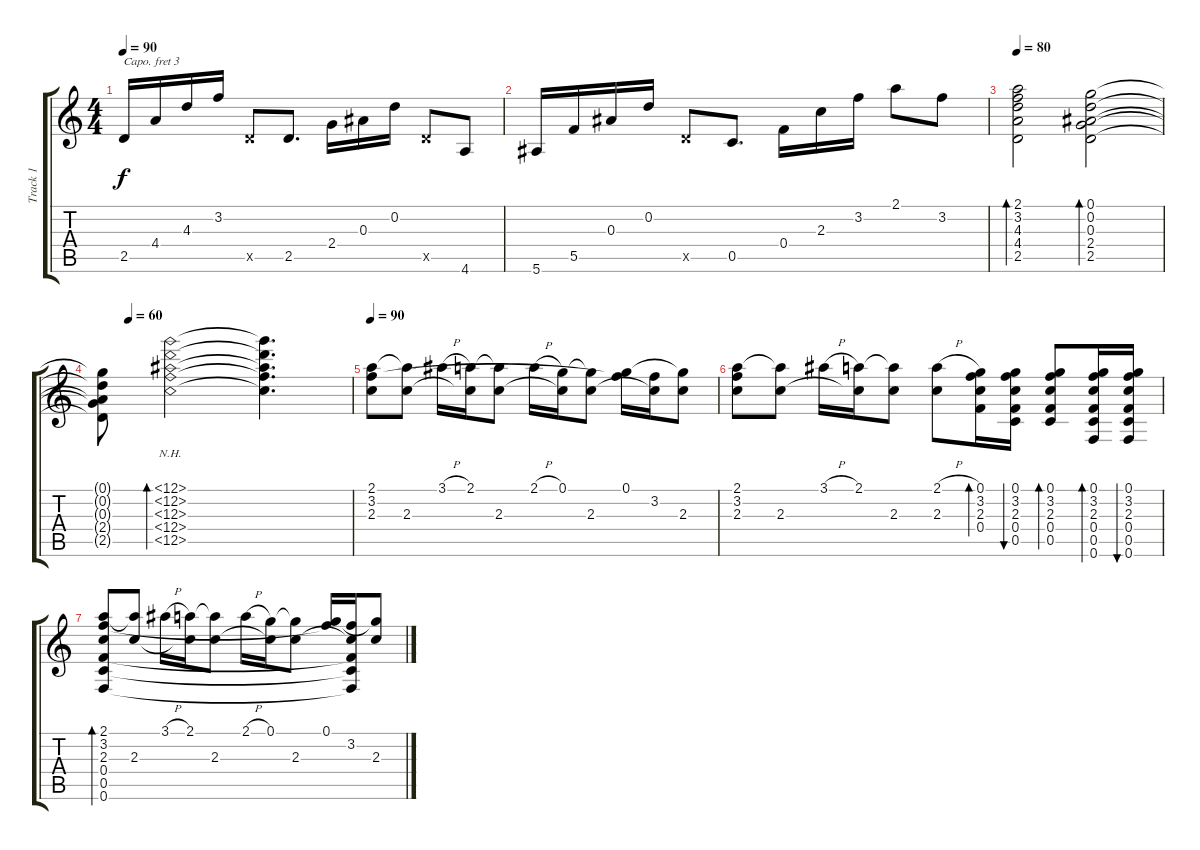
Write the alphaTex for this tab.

\track ("Track 1" "Track 1") {instrument acousticguitarsteel}
\staff {score tabs}
\capo 3
\tuning (E4 B3 G3 D3 A2 D2) {hide}
\ts (4 4)
\tempo 90
\clef g2
\ks c
2.5.16{dy f} 4.4.16 4.3.16 3.2.16 2.5{x}.8 2.5.8{d} 2.4.16 0.3.16 0.2.16 2.5{x}.8 4.6.8 |
5.6.16 5.5.16 0.3.16 0.2.16 2.5{x}.8 0.5.8{d} 0.4.16 2.3.16 3.2.16 2.1.8 3.2.8 |
\tempo 80
(2.1 3.2 4.3 4.4 2.5).2{bd 240} (0.1 0.2 0.3 2.4 2.5).2{bd 240} |
\tempo (60 0.125)
(0.1{t} 0.2{t} 0.3{t} 2.4{t} 2.5{t}).8 (12.1{nh} 12.2{nh} 12.3{nh} 12.4{nh} 12.5{nh}).2{bd 30} (12.1{t} 12.2{t} 12.3{t} 12.4{t} 12.5{t}).4{d} |
\tempo 90
(2.1 3.2 2.3).8 (2.1{t} 2.3).8 3.1{h}.16 (2.1 2.3{t}).16 (2.1{t} 2.3).8 2.1{h}.16 (0.1 2.3{t}).16 (0.1{t} 2.3).8 (0.1 3.2{t}).16 (3.2 2.3{t}).16 (0.1{t} 2.3).8 |
(2.1 3.2 2.3).8 (2.1{t} 2.3).8 3.1{h}.16 (2.1 2.3{t}).16 (2.1{t} 2.3).8 (2.1{h} 2.3).8 (0.1 3.2 2.3 0.4).16{bd 30} (0.1 3.2 2.3 0.4 0.5).16{bu 30} (0.1 3.2 2.3 0.4 0.5).8{bd 30} (0.1 3.2 2.3 0.4 0.5 0.6).16{bd 30} (0.1 3.2 2.3 0.4 0.5 0.6).16{bu 30} |
(2.1 3.2 2.3 0.4 0.5 0.6).8{bd 30} (2.1{t} 2.3).8 3.1{h}.16 (2.1 2.3{t}).16 (2.1{t} 2.3).8 2.1{h}.16 (0.1 2.3{t}).16 (0.1{t} 2.3).8 (0.1 3.2{t}).16 (3.2 2.3{t} 0.4{t} 0.5{t} 0.6{t}).16 (0.1{t} 2.3).8
